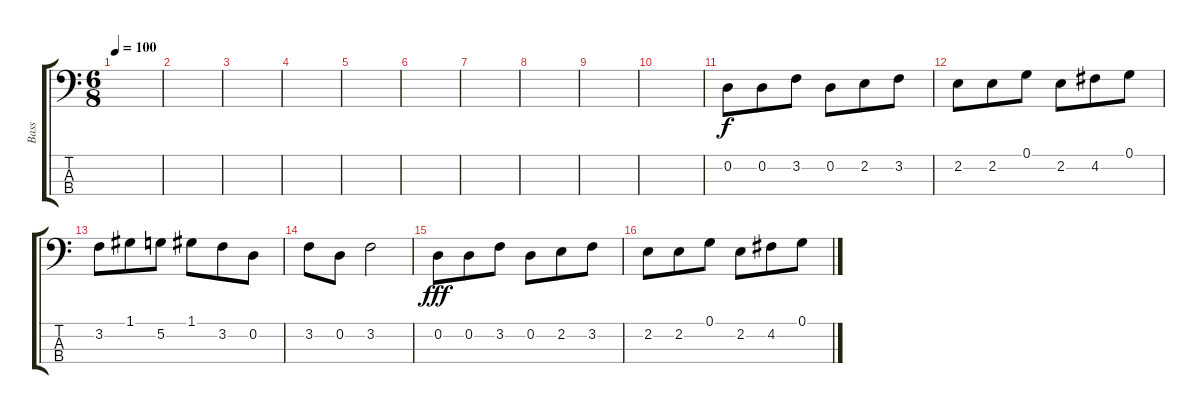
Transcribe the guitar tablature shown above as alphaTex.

\track ("Bass" "Bass") {instrument electricbassfinger}
\staff {score tabs}
\tuning (G2 D2 A1 E1) {hide}
\ts (6 8)
\tempo 100
\clef f4
\ks c
|
|
|
|
|
|
|
|
|
|
0.2.8 0.2.8 3.2.8 0.2.8 2.2.8 3.2.8 |
2.2.8 2.2.8 0.1.8 2.2.8 4.2.8 0.1.8 |
3.2.8{dy f} 1.1.8 5.2.8 1.1.8 3.2.8 0.2.8 |
3.2.8 0.2.8 3.2.2 |
0.2.8{dy fff} 0.2.8 3.2.8 0.2.8 2.2.8 3.2.8 |
2.2.8 2.2.8 0.1.8 2.2.8 4.2.8 0.1.8
